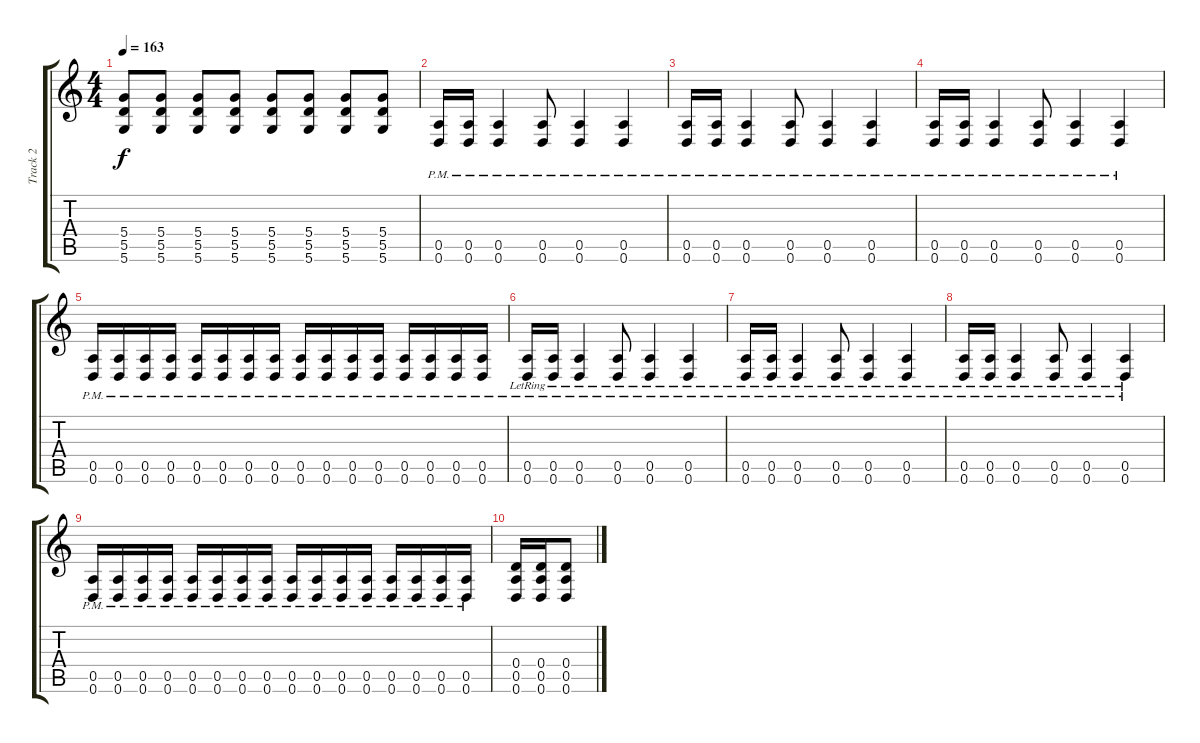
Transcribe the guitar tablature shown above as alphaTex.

\track ("Track 2" "Track 2") {instrument distortionguitar}
\staff {score tabs}
\tuning (E4 B3 G3 D3 A2 D2) {hide}
\ts (4 4)
\tempo 163
\clef g2
\ks c
(5.4 5.5 5.6).8{dy f} (5.4 5.5 5.6).8 (5.4 5.5 5.6).8 (5.4 5.5 5.6).8 (5.4 5.5 5.6).8 (5.4 5.5 5.6).8 (5.4 5.5 5.6).8 (5.4 5.5 5.6).8 |
(0.5{pm} 0.6{pm}).16 (0.5{pm} 0.6{pm}).16 (0.5{pm} 0.6{pm}).4 (0.5{pm} 0.6{pm}).8 (0.5{pm} 0.6{pm}).4 (0.5{pm} 0.6{pm}).4 |
(0.5{pm} 0.6{pm}).16 (0.5{pm} 0.6{pm}).16 (0.5{pm} 0.6{pm}).4 (0.5{pm} 0.6{pm}).8 (0.5{pm} 0.6{pm}).4 (0.5{pm} 0.6{pm}).4 |
(0.5{pm} 0.6{pm}).16 (0.5{pm} 0.6{pm}).16 (0.5{pm} 0.6{pm}).4 (0.5{pm} 0.6{pm}).8 (0.5{pm} 0.6{pm}).4 (0.5{pm} 0.6{pm}).4 |
(0.5{pm} 0.6{pm}).16 (0.5{pm} 0.6{pm}).16 (0.5{pm} 0.6{pm}).16 (0.5{pm} 0.6{pm}).16 (0.5{pm} 0.6{pm}).16 (0.5{pm} 0.6{pm}).16 (0.5{pm} 0.6{pm}).16 (0.5{pm} 0.6{pm}).16 (0.5{pm} 0.6{pm}).16 (0.5{pm} 0.6{pm}).16 (0.5{pm} 0.6{pm}).16 (0.5{pm} 0.6{pm}).16 (0.5{pm} 0.6{pm}).16 (0.5{pm} 0.6{pm}).16 (0.5{pm} 0.6{pm}).16 (0.5{pm} 0.6{pm}).16 |
(0.5{pm lr} 0.6{pm lr}).16 (0.5{pm lr} 0.6{pm lr}).16 (0.5{pm lr} 0.6{pm lr}).4 (0.5{pm lr} 0.6{pm lr}).8 (0.5{pm lr} 0.6{pm lr}).4 (0.5{pm lr} 0.6{pm lr}).4 |
(0.5{pm lr} 0.6{pm lr}).16 (0.5{pm lr} 0.6{pm lr}).16 (0.5{pm lr} 0.6{pm lr}).4 (0.5{pm lr} 0.6{pm lr}).8 (0.5{pm lr} 0.6{pm lr}).4 (0.5{pm lr} 0.6{pm lr}).4 |
(0.5{pm lr} 0.6{pm lr}).16 (0.5{pm lr} 0.6{pm lr}).16 (0.5{pm lr} 0.6{pm lr}).4 (0.5{pm lr} 0.6{pm lr}).8 (0.5{pm lr} 0.6{pm lr}).4 (0.5{pm lr} 0.6{pm lr}).4 |
(0.5{pm} 0.6{pm}).16 (0.5{pm} 0.6{pm}).16 (0.5{pm} 0.6{pm}).16 (0.5{pm} 0.6{pm}).16 (0.5{pm} 0.6{pm}).16 (0.5{pm} 0.6{pm}).16 (0.5{pm} 0.6{pm}).16 (0.5{pm} 0.6{pm}).16 (0.5{pm} 0.6{pm}).16 (0.5{pm} 0.6{pm}).16 (0.5{pm} 0.6{pm}).16 (0.5{pm} 0.6{pm}).16 (0.5{pm} 0.6{pm}).16 (0.5{pm} 0.6{pm}).16 (0.5{pm} 0.6{pm}).16 (0.5{pm} 0.6{pm}).16 |
(0.4 0.5 0.6).16 (0.4 0.5 0.6).16 (0.4 0.5 0.6).8
